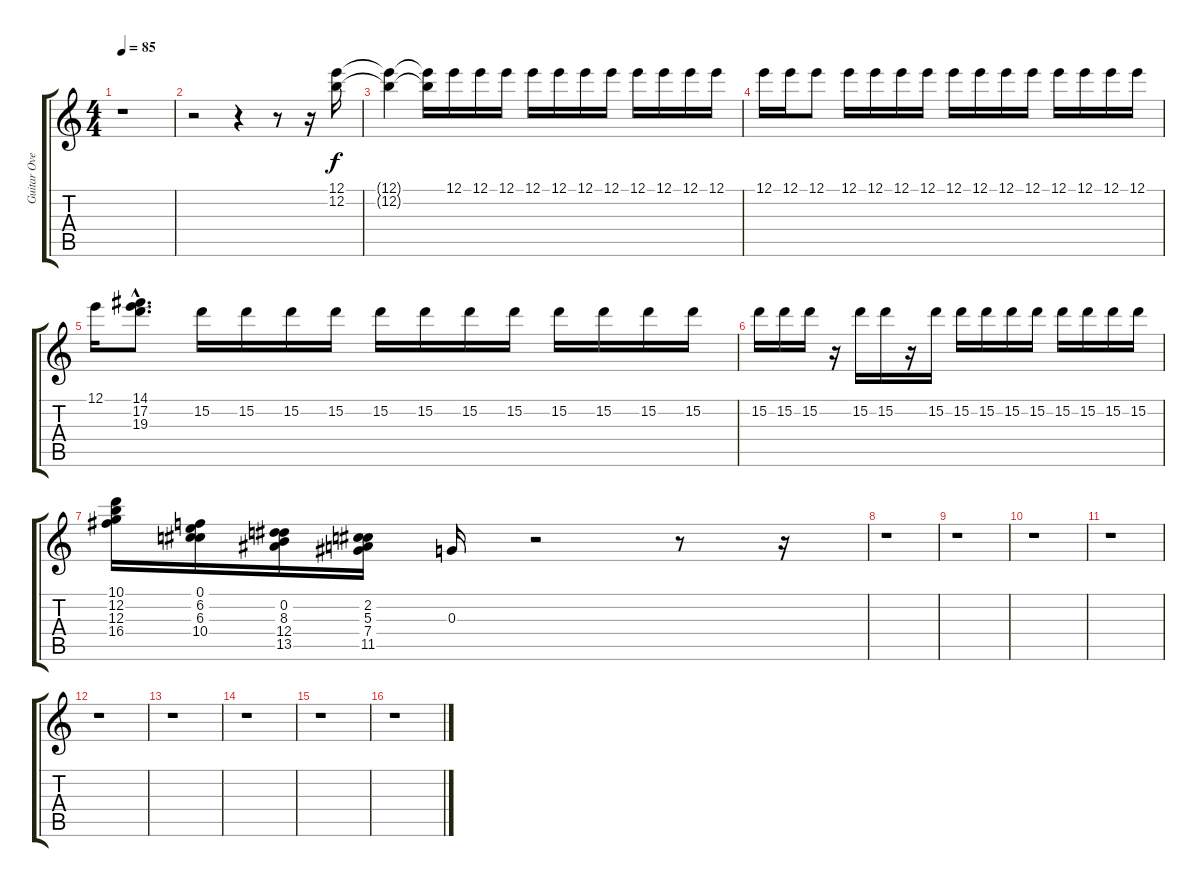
\track ("Guitar Overdrive" "Guitar Ove") {instrument overdrivenguitar}
\staff {score tabs}
\tuning (E4 B3 G3 D3 A2 E2) {hide}
\ts (4 4)
\tempo 85
\clef g2
\ks c
r.1{dy f} |
r.2 r.4 r.8 r.16 (12.1 12.2).16 |
(12.1{t} 12.2{t}).4 (12.1{t} 12.2{t}).16 12.1.16 12.1.16 12.1.16 12.1.16 12.1.16 12.1.16 12.1.16 12.1.16 12.1.16 12.1.16 12.1.16 |
12.1.16 12.1.16 12.1.8 12.1.16 12.1.16 12.1.16 12.1.16 12.1.16 12.1.16 12.1.16 12.1.16 12.1.16 12.1.16 12.1.16 12.1.16 |
12.1.16 (14.1{hac} 17.2{hac} 19.3{hac}).8{d} 15.2.16 15.2.16 15.2.16 15.2.16 15.2.16 15.2.16 15.2.16 15.2.16 15.2.16 15.2.16 15.2.16 15.2.16 |
15.2.16 15.2.16 15.2.16 r.16 15.2.16 15.2.16 r.16 15.2.16 15.2.16 15.2.16 15.2.16 15.2.16 15.2.16 15.2.16 15.2.16 15.2.16 |
(10.1 12.2 12.3 16.4).16 (0.1 6.2 6.3 10.4).16 (0.2 8.3 12.4 13.5).16 (2.2 5.3 7.4 11.5).16 0.3.16 r.2 r.8 r.16 |
r.1 |
r.1 |
r.1 |
r.1 |
r.1 |
r.1 |
r.1 |
r.1 |
r.1
